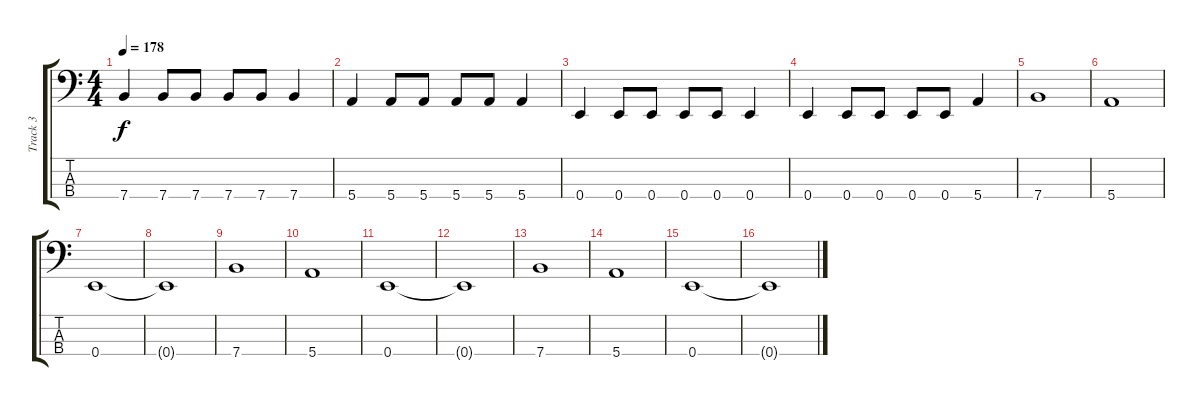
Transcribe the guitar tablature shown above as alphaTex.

\track ("Track 3" "Track 3") {instrument electricbasspick}
\staff {score tabs}
\tuning (G2 D2 A1 E1) {hide}
\ts (4 4)
\tempo 178
\clef f4
\ks c
7.4.4{dy f} 7.4.8 7.4.8 7.4.8 7.4.8 7.4.4 |
5.4.4 5.4.8 5.4.8 5.4.8 5.4.8 5.4.4 |
0.4.4 0.4.8 0.4.8 0.4.8 0.4.8 0.4.4 |
0.4.4 0.4.8 0.4.8 0.4.8 0.4.8 5.4.4 |
7.4.1 |
5.4.1 |
0.4.1 |
0.4{t}.1 |
7.4.1 |
5.4.1 |
0.4.1 |
0.4{t}.1 |
7.4.1 |
5.4.1 |
0.4.1 |
0.4{t}.1
